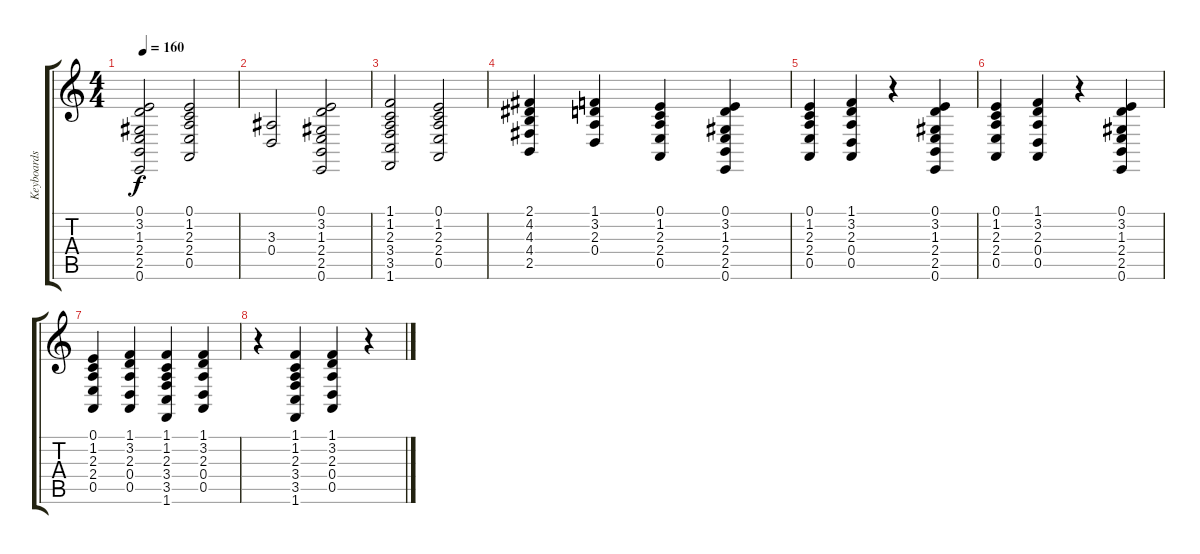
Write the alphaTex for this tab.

\track ("Keyboards" "Keyboards") {instrument acousticgrandpiano}
\staff {score tabs}
\tuning (E4 B3 G3 D3 A2 E2) {hide}
\ts (4 4)
\tempo 160
\clef g2
\ks c
(0.1 3.2 1.3 2.4 2.5 0.6).2{dy f} (0.1 1.2 2.3 2.4 0.5).2 |
(3.3 0.4).2 (0.1 3.2 1.3 2.4 2.5 0.6).2 |
(1.1 1.2 2.3 3.4 3.5 1.6).2 (0.1 1.2 2.3 2.4 0.5).2 |
(2.1 4.2 4.3 4.4 2.5).4 (1.1 3.2 2.3 0.4).4 (0.1 1.2 2.3 2.4 0.5).4 (0.1 3.2 1.3 2.4 2.5 0.6).4 |
(0.1 1.2 2.3 2.4 0.5).4 (1.1 3.2 2.3 0.4 0.5).4 r.4 (0.1 3.2 1.3 2.4 2.5 0.6).4 |
(0.1 1.2 2.3 2.4 0.5).4 (1.1 3.2 2.3 0.4 0.5).4 r.4 (0.1 3.2 1.3 2.4 2.5 0.6).4 |
(0.1 1.2 2.3 2.4 0.5).4 (1.1 3.2 2.3 0.4 0.5).4 (1.1 1.2 2.3 3.4 3.5 1.6).4 (1.1 3.2 2.3 0.4 0.5).4 |
r.4 (1.1 1.2 2.3 3.4 3.5 1.6).4 (1.1 3.2 2.3 0.4 0.5).4 r.4
